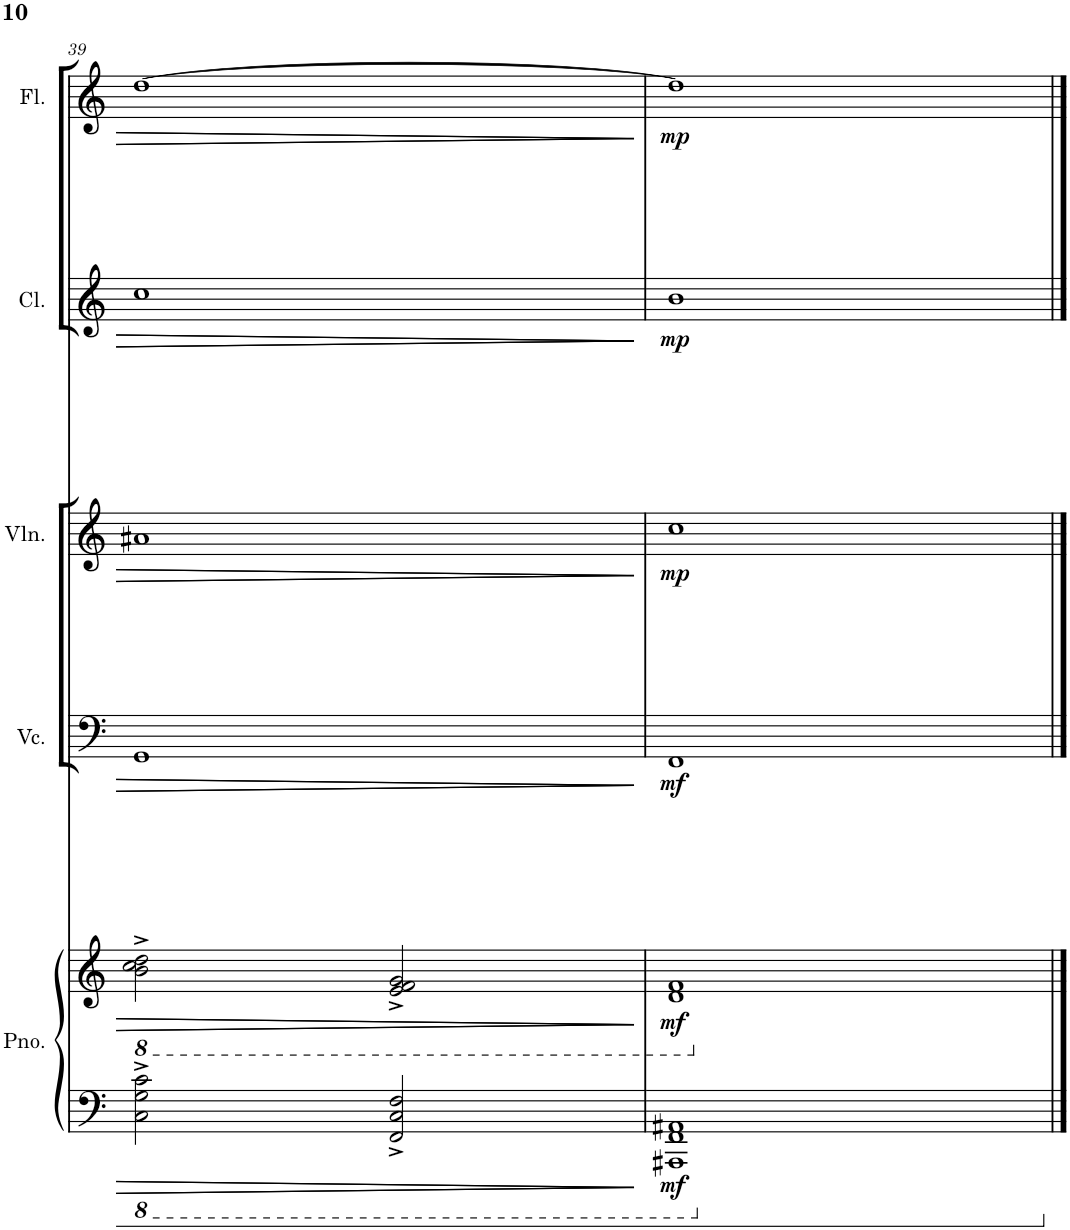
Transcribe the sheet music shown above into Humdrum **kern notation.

**kern	**kern	**dynam	**kern	**dynam	**kern	**dynam	**kern	**dynam	**kern	**dynam
*part5	*part5	*part5	*part4	*part4	*part3	*part3	*part2	*part2	*part1	*part1
*staff6	*staff5	*staff5/6	*staff4	*staff4	*staff3	*staff3	*staff2	*staff2	*staff1	*staff1
*I"Grand Piano	*	*	*I"Violoncello	*	*I"Violin	*	*I"Clarinet	*	*I"Flute	*
*I'Pno.	*	*	*I'Vc.	*	*I'Vln.	*	*I'Cl.	*	*I'Fl.	*
!!LO:PB:g=z
*clefF4	*clefG2	*	*clefF4	*	*clefG2	*	*clefG2	*	*clefG2	*
*	*	*	*	*	*	*	*Trd1c2	*	*	*
*k[]	*k[]	*	*k[]	*	*k[]	*	*k[]	*	*k[]	*
*M4/4	*M4/4	*	*M4/4	*	*M4/4	*	*M4/4	*	*M4/4	*
*8ba	*	*	*	*	*	*	*	*	*	*
*	*8ba	*	*	*	*	*	*	*	*	*
=39	=39	=39	=39	=39	=39	=39	=39	=39	=39	=39
2CC\^ 2GG\^ 2C\^	2B\^ 2c\^ 2d\^	.	1GG	.	1a#X	.	1cc	.	[1dd	.
2FFF/^ 2CC/^ 2FF/^	2E/^ 2F/^ 2G/^	.	.	.	.	.	.	.	.	.
=40	=40	=40	=40	=40	=40	=40	=40	=40	=40	=40
!	!	!LO:DY:b=2	!	!	!	!	!	!	!	!
!	!	!LO:DY:n=1:b	!	!LO:DY:b	!	!LO:DY:b	!	!LO:DY:b	!	!LO:DY:b
1AAAA#X 1FFF 1AAA#X	1D 1F	mf mf	1FF	mf	1cc	mp	1b	mp	1dd]	mp
*X8ba	*	*	*	*	*	*	*	*	*	*
*	*X8ba	*	*	*	*	*	*	*	*	*
==	==	==	==	==	==	==	==	==	==	==
*-	*-	*-	*-	*-	*-	*-	*-	*-	*-	*-
